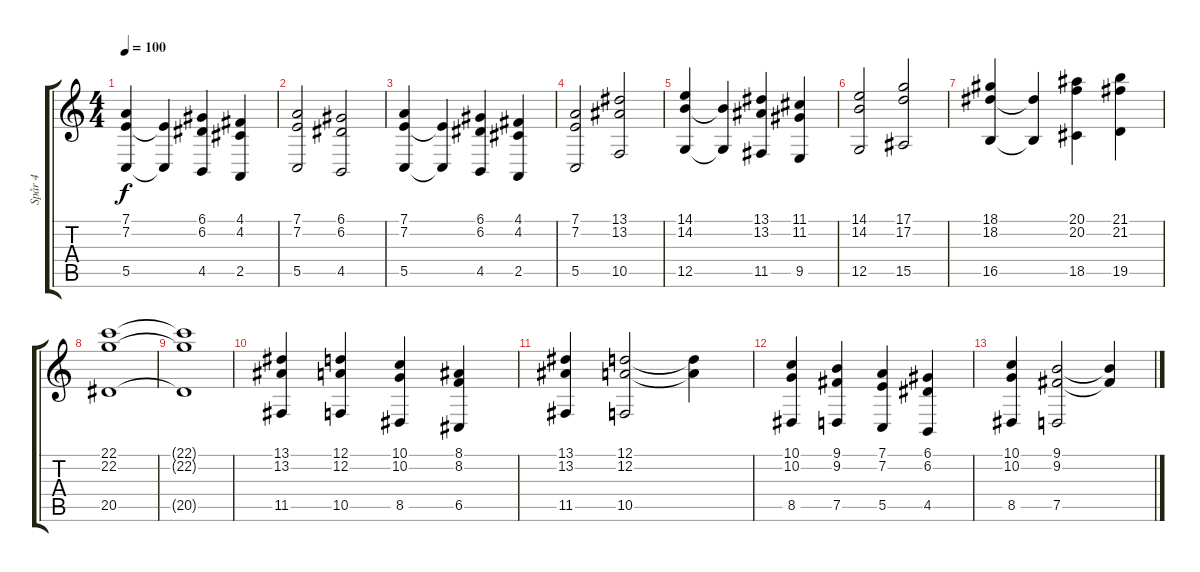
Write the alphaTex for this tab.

\track ("Spår 4" "Spår 4") {instrument lead7fifths}
\staff {score tabs}
\tuning (D4 A3 F3 C3 G2 C2) {hide}
\ts (4 4)
\tempo 100
\clef g2
\ks c
(7.1 7.2 5.5).4{dy f} (7.2{t} 5.5{t}).4 (6.1 6.2 4.5).4 (4.1 4.2 2.5).4 |
(7.1 7.2 5.5).2 (6.1 6.2 4.5).2 |
(7.1 7.2 5.5).4 (7.2{t} 5.5{t}).4 (6.1 6.2 4.5).4 (4.1 4.2 2.5).4 |
(7.1 7.2 5.5).2 (13.1 13.2 10.5).2 |
(14.1 14.2 12.5).4 (14.2{t} 12.5{t}).4 (13.1 13.2 11.5).4 (11.1 11.2 9.5).4 |
(14.1 14.2 12.5).2 (17.1 17.2 15.5).2 |
(18.1 18.2 16.5).4 (18.2{t} 16.5{t}).4 (20.1 20.2 18.5).4 (21.1 21.2 19.5).4 |
(22.1 22.2 20.5).1 |
(22.1{t} 22.2{t} 20.5{t}).1 |
(13.1 13.2 11.5).4 (12.1 12.2 10.5).4 (10.1 10.2 8.5).4 (8.1 8.2 6.5).4 |
(13.1 13.2 11.5).4 (12.1 12.2 10.5).2 (12.1{t} 12.2{t}).4 |
(10.1 10.2 8.5).4 (9.1 9.2 7.5).4 (7.1 7.2 5.5).4 (6.1 6.2 4.5).4 |
(10.1 10.2 8.5).4 (9.1 9.2 7.5).2 (9.1{t} 9.2{t}).4
